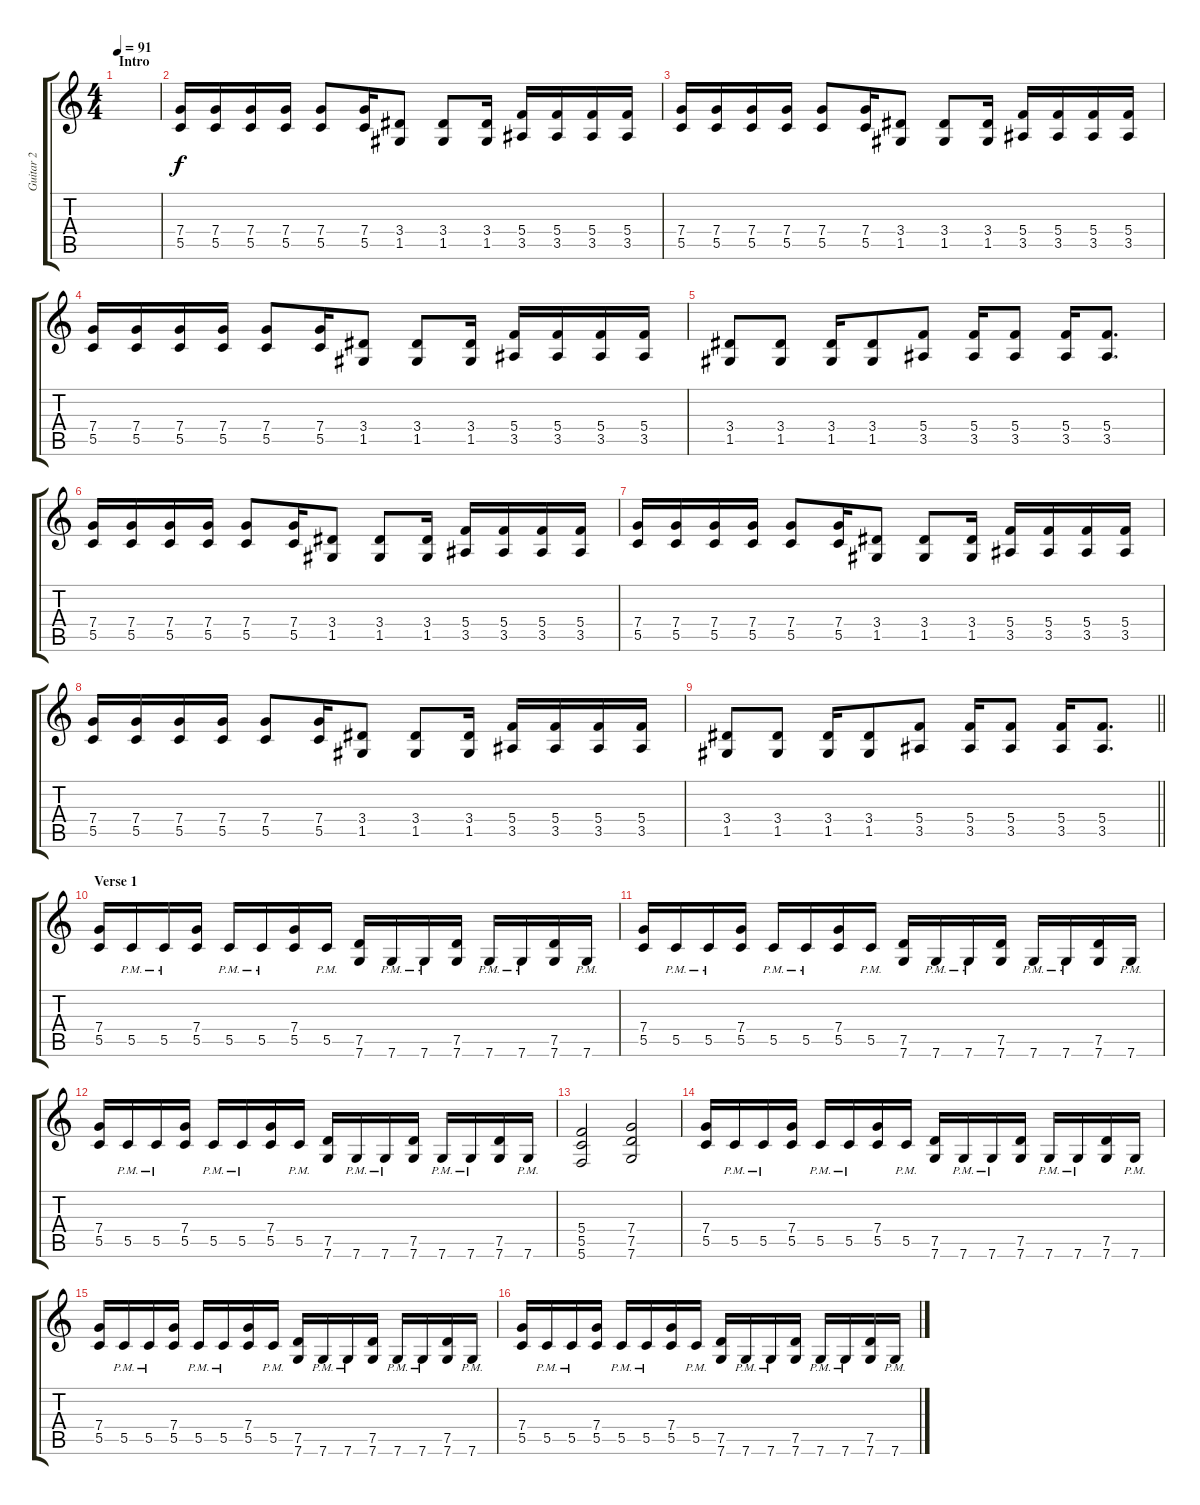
\track ("Guitar 2" "Guitar 2") {instrument distortionguitar}
\staff {score tabs}
\tuning (D4 A3 F3 C3 G2 C2) {hide}
\ts (4 4)
\section ("" "Intro")
\tempo 91
\clef g2
\ks c
|
(7.4 5.5).16 (7.4 5.5).16 (7.4 5.5).16 (7.4 5.5).16 (7.4 5.5).8 (7.4 5.5).16 (3.4 1.5).8 (3.4 1.5).8 (3.4 1.5).16 (5.4 3.5).16 (5.4 3.5).16 (5.4 3.5).16 (5.4 3.5).16 |
(7.4 5.5).16 (7.4 5.5).16 (7.4 5.5).16 (7.4 5.5).16 (7.4 5.5).8 (7.4 5.5).16 (3.4 1.5).8 (3.4 1.5).8 (3.4 1.5).16 (5.4 3.5).16 (5.4 3.5).16 (5.4 3.5).16 (5.4 3.5).16 |
(7.4 5.5).16 (7.4 5.5).16 (7.4 5.5).16 (7.4 5.5).16 (7.4 5.5).8 (7.4 5.5).16 (3.4 1.5).8 (3.4 1.5).8 (3.4 1.5).16 (5.4 3.5).16 (5.4 3.5).16 (5.4 3.5).16 (5.4 3.5).16 |
(3.4 1.5).8 (3.4 1.5).8 (3.4 1.5).16 (3.4 1.5).8 (5.4 3.5).8 (5.4 3.5).16 (5.4 3.5).8 (5.4 3.5).16 (5.4 3.5).8{d} |
(7.4 5.5).16 (7.4 5.5).16 (7.4 5.5).16 (7.4 5.5).16 (7.4 5.5).8 (7.4 5.5).16 (3.4 1.5).8 (3.4 1.5).8 (3.4 1.5).16 (5.4 3.5).16 (5.4 3.5).16 (5.4 3.5).16 (5.4 3.5).16 |
(7.4 5.5).16 (7.4 5.5).16 (7.4 5.5).16 (7.4 5.5).16 (7.4 5.5).8 (7.4 5.5).16 (3.4 1.5).8 (3.4 1.5).8 (3.4 1.5).16 (5.4 3.5).16 (5.4 3.5).16 (5.4 3.5).16 (5.4 3.5).16 |
(7.4 5.5).16 (7.4 5.5).16 (7.4 5.5).16 (7.4 5.5).16 (7.4 5.5).8 (7.4 5.5).16 (3.4 1.5).8 (3.4 1.5).8 (3.4 1.5).16 (5.4 3.5).16 (5.4 3.5).16 (5.4 3.5).16 (5.4 3.5).16 |
\barLineRight lightlight
(3.4 1.5).8 (3.4 1.5).8 (3.4 1.5).16 (3.4 1.5).8 (5.4 3.5).8 (5.4 3.5).16 (5.4 3.5).8 (5.4 3.5).16 (5.4 3.5).8{d} |
\section ("" "Verse 1")
(7.4 5.5).16 5.5{pm}.16 5.5{pm}.16 (7.4 5.5).16 5.5{pm}.16 5.5{pm}.16 (7.4 5.5).16 5.5{pm}.16 (7.5 7.6).16 7.6{pm}.16 7.6{pm}.16 (7.5 7.6).16 7.6{pm}.16 7.6{pm}.16 (7.5 7.6).16 7.6{pm}.16 |
(7.4 5.5).16 5.5{pm}.16 5.5{pm}.16 (7.4 5.5).16 5.5{pm}.16 5.5{pm}.16 (7.4 5.5).16 5.5{pm}.16 (7.5 7.6).16 7.6{pm}.16 7.6{pm}.16 (7.5 7.6).16 7.6{pm}.16 7.6{pm}.16 (7.5 7.6).16 7.6{pm}.16 |
(7.4 5.5).16 5.5{pm}.16 5.5{pm}.16 (7.4 5.5).16 5.5{pm}.16 5.5{pm}.16 (7.4 5.5).16 5.5{pm}.16 (7.5 7.6).16 7.6{pm}.16 7.6{pm}.16 (7.5 7.6).16 7.6{pm}.16 7.6{pm}.16 (7.5 7.6).16 7.6{pm}.16 |
(5.4 5.5 5.6).2 (7.4 7.5 7.6).2 |
(7.4 5.5).16 5.5{pm}.16 5.5{pm}.16 (7.4 5.5).16 5.5{pm}.16 5.5{pm}.16 (7.4 5.5).16 5.5{pm}.16 (7.5 7.6).16 7.6{pm}.16 7.6{pm}.16 (7.5 7.6).16 7.6{pm}.16 7.6{pm}.16 (7.5 7.6).16 7.6{pm}.16 |
(7.4 5.5).16 5.5{pm}.16 5.5{pm}.16 (7.4 5.5).16 5.5{pm}.16 5.5{pm}.16 (7.4 5.5).16 5.5{pm}.16 (7.5 7.6).16 7.6{pm}.16 7.6{pm}.16 (7.5 7.6).16 7.6{pm}.16 7.6{pm}.16 (7.5 7.6).16 7.6{pm}.16 |
(7.4 5.5).16 5.5{pm}.16 5.5{pm}.16 (7.4 5.5).16 5.5{pm}.16 5.5{pm}.16 (7.4 5.5).16 5.5{pm}.16 (7.5 7.6).16 7.6{pm}.16 7.6{pm}.16 (7.5 7.6).16 7.6{pm}.16 7.6{pm}.16 (7.5 7.6).16 7.6{pm}.16
